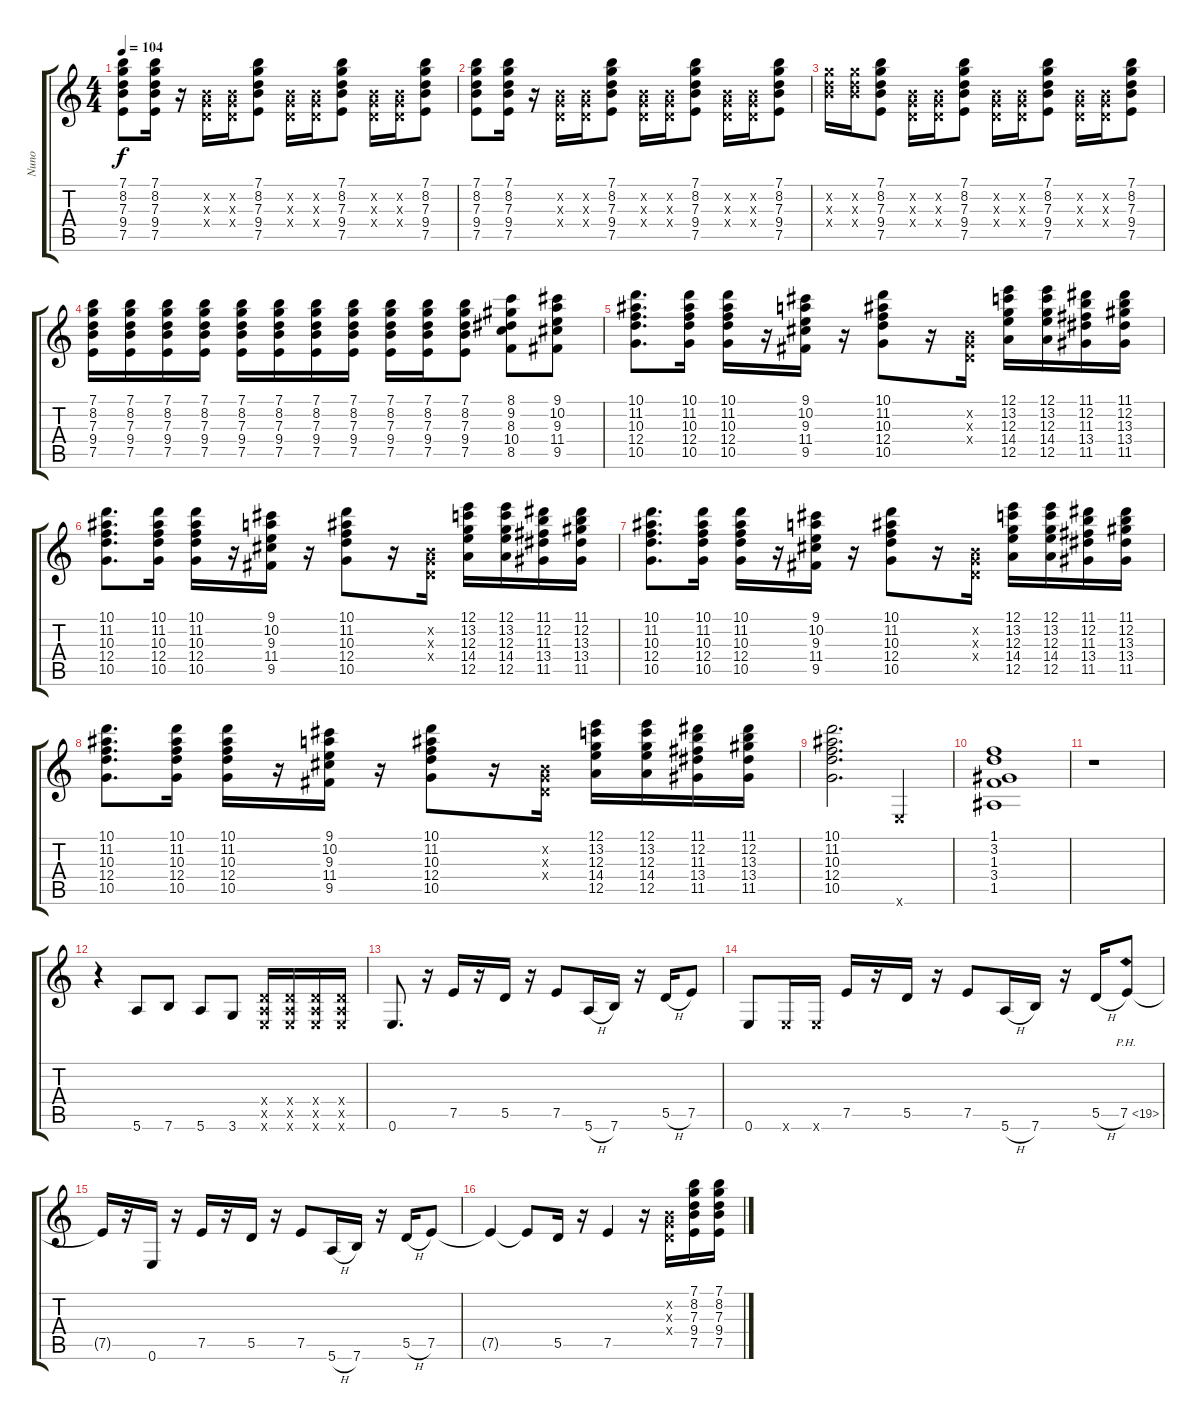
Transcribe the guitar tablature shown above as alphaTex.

\track ("Nuno" "Nuno") {instrument distortionguitar}
\staff {score tabs}
\tuning (E4 B3 G3 D3 A2 E2) {hide}
\ts (4 4)
\tempo 104
\clef g2
\ks c
(7.1 8.2 7.3 9.4 7.5).8{dy f} (7.1 8.2 7.3 9.4 7.5).16 r.16 (0.2{x} 0.3{x} 0.4{x}).16 (0.2{x} 0.3{x} 0.4{x}).16 (7.1 8.2 7.3 9.4 7.5).8 (0.2{x} 0.3{x} 0.4{x}).16 (0.2{x} 0.3{x} 0.4{x}).16 (7.1 8.2 7.3 9.4 7.5).8 (0.2{x} 0.3{x} 0.4{x}).16 (0.2{x} 0.3{x} 0.4{x}).16 (7.1 8.2 7.3 9.4 7.5).8 |
(7.1 8.2 7.3 9.4 7.5).8 (7.1 8.2 7.3 9.4 7.5).16 r.16 (0.2{x} 0.3{x} 0.4{x}).16 (0.2{x} 0.3{x} 0.4{x}).16 (7.1 8.2 7.3 9.4 7.5).8 (0.2{x} 0.3{x} 0.4{x}).16 (0.2{x} 0.3{x} 0.4{x}).16 (7.1 8.2 7.3 9.4 7.5).8 (0.2{x} 0.3{x} 0.4{x}).16 (0.2{x} 0.3{x} 0.4{x}).16 (7.1 8.2 7.3 9.4 7.5).8 |
(8.2{x} 7.3{x} 9.4{x}).16 (8.2{x} 7.3{x} 9.4{x}).16 (7.1 8.2 7.3 9.4 7.5).8 (0.2{x} 0.3{x} 0.4{x}).16 (0.2{x} 0.3{x} 0.4{x}).16 (7.1 8.2 7.3 9.4 7.5).8 (0.2{x} 0.3{x} 0.4{x}).16 (0.2{x} 0.3{x} 0.4{x}).16 (7.1 8.2 7.3 9.4 7.5).8 (0.2{x} 0.3{x} 0.4{x}).16 (0.2{x} 0.3{x} 0.4{x}).16 (7.1 8.2 7.3 9.4 7.5).8 |
(7.1 8.2 7.3 9.4 7.5).16 (7.1 8.2 7.3 9.4 7.5).16 (7.1 8.2 7.3 9.4 7.5).16 (7.1 8.2 7.3 9.4 7.5).16 (7.1 8.2 7.3 9.4 7.5).16 (7.1 8.2 7.3 9.4 7.5).16 (7.1 8.2 7.3 9.4 7.5).16 (7.1 8.2 7.3 9.4 7.5).16 (7.1 8.2 7.3 9.4 7.5).16 (7.1 8.2 7.3 9.4 7.5).16 (7.1 8.2 7.3 9.4 7.5).8 (8.1 9.2 8.3 10.4 8.5).8 (9.1 10.2 9.3 11.4 9.5).8 |
(10.1 11.2 10.3 12.4 10.5).8{d} (10.1 11.2 10.3 12.4 10.5).16 (10.1 11.2 10.3 12.4 10.5).16 r.16 (9.1 10.2 9.3 11.4 9.5).16 r.16 (10.1 11.2 10.3 12.4 10.5).8 r.16 (0.2{x} 0.3{x} 0.4{x}).16 (12.1 13.2 12.3 14.4 12.5).16 (12.1 13.2 12.3 14.4 12.5).16 (11.1 12.2 11.3 13.4 11.5).16 (11.1 12.2 13.3 13.4 11.5).16 |
(10.1 11.2 10.3 12.4 10.5).8{d} (10.1 11.2 10.3 12.4 10.5).16 (10.1 11.2 10.3 12.4 10.5).16 r.16 (9.1 10.2 9.3 11.4 9.5).16 r.16 (10.1 11.2 10.3 12.4 10.5).8 r.16 (0.2{x} 0.3{x} 0.4{x}).16 (12.1 13.2 12.3 14.4 12.5).16 (12.1 13.2 12.3 14.4 12.5).16 (11.1 12.2 11.3 13.4 11.5).16 (11.1 12.2 13.3 13.4 11.5).16 |
(10.1 11.2 10.3 12.4 10.5).8{d} (10.1 11.2 10.3 12.4 10.5).16 (10.1 11.2 10.3 12.4 10.5).16 r.16 (9.1 10.2 9.3 11.4 9.5).16 r.16 (10.1 11.2 10.3 12.4 10.5).8 r.16 (0.2{x} 0.3{x} 0.4{x}).16 (12.1 13.2 12.3 14.4 12.5).16 (12.1 13.2 12.3 14.4 12.5).16 (11.1 12.2 11.3 13.4 11.5).16 (11.1 12.2 13.3 13.4 11.5).16 |
(10.1 11.2 10.3 12.4 10.5).8{d} (10.1 11.2 10.3 12.4 10.5).16 (10.1 11.2 10.3 12.4 10.5).16 r.16 (9.1 10.2 9.3 11.4 9.5).16 r.16 (10.1 11.2 10.3 12.4 10.5).8 r.16 (0.2{x} 0.3{x} 0.4{x}).16 (12.1 13.2 12.3 14.4 12.5).16 (12.1 13.2 12.3 14.4 12.5).16 (11.1 12.2 11.3 13.4 11.5).16 (11.1 12.2 13.3 13.4 11.5).16 |
(10.1 11.2 10.3 12.4 10.5).2{d} 0.6{x}.4 |
(1.1 3.2 1.3 3.4 1.5).1 |
r.1 |
r.4 5.6.8 7.6.8 5.6.8 3.6.8 (0.4{x} 0.5{x} 0.6{x}).16 (0.4{x} 0.5{x} 0.6{x}).16 (0.4{x} 0.5{x} 0.6{x}).16 (0.4{x} 0.5{x} 0.6{x}).16 |
0.6.8{d} r.16 7.5.16 r.16 5.5.16 r.16 7.5.8 5.6{h}.16 7.6.16 r.16 5.5{h}.16 7.5.8 |
0.6.8 0.6{x}.16 0.6{x}.16 7.5.16 r.16 5.5.16 r.16 7.5.8 5.6{h}.16 7.6.16 r.16 5.5{h}.16 7.5{ph 12}.8 |
7.5{t}.16 r.16 0.6.16 r.16 7.5.16 r.16 5.5.16 r.16 7.5.8 5.6{h}.16 7.6.16 r.16 5.5{h}.16 7.5.8 |
7.5{t}.4 7.5{t}.8 5.5.16 r.16 7.5.4 r.16 (0.2{x} 0.3{x} 0.4{x}).16 (7.1 8.2 7.3 9.4 7.5).16 (7.1 8.2 7.3 9.4 7.5).16
